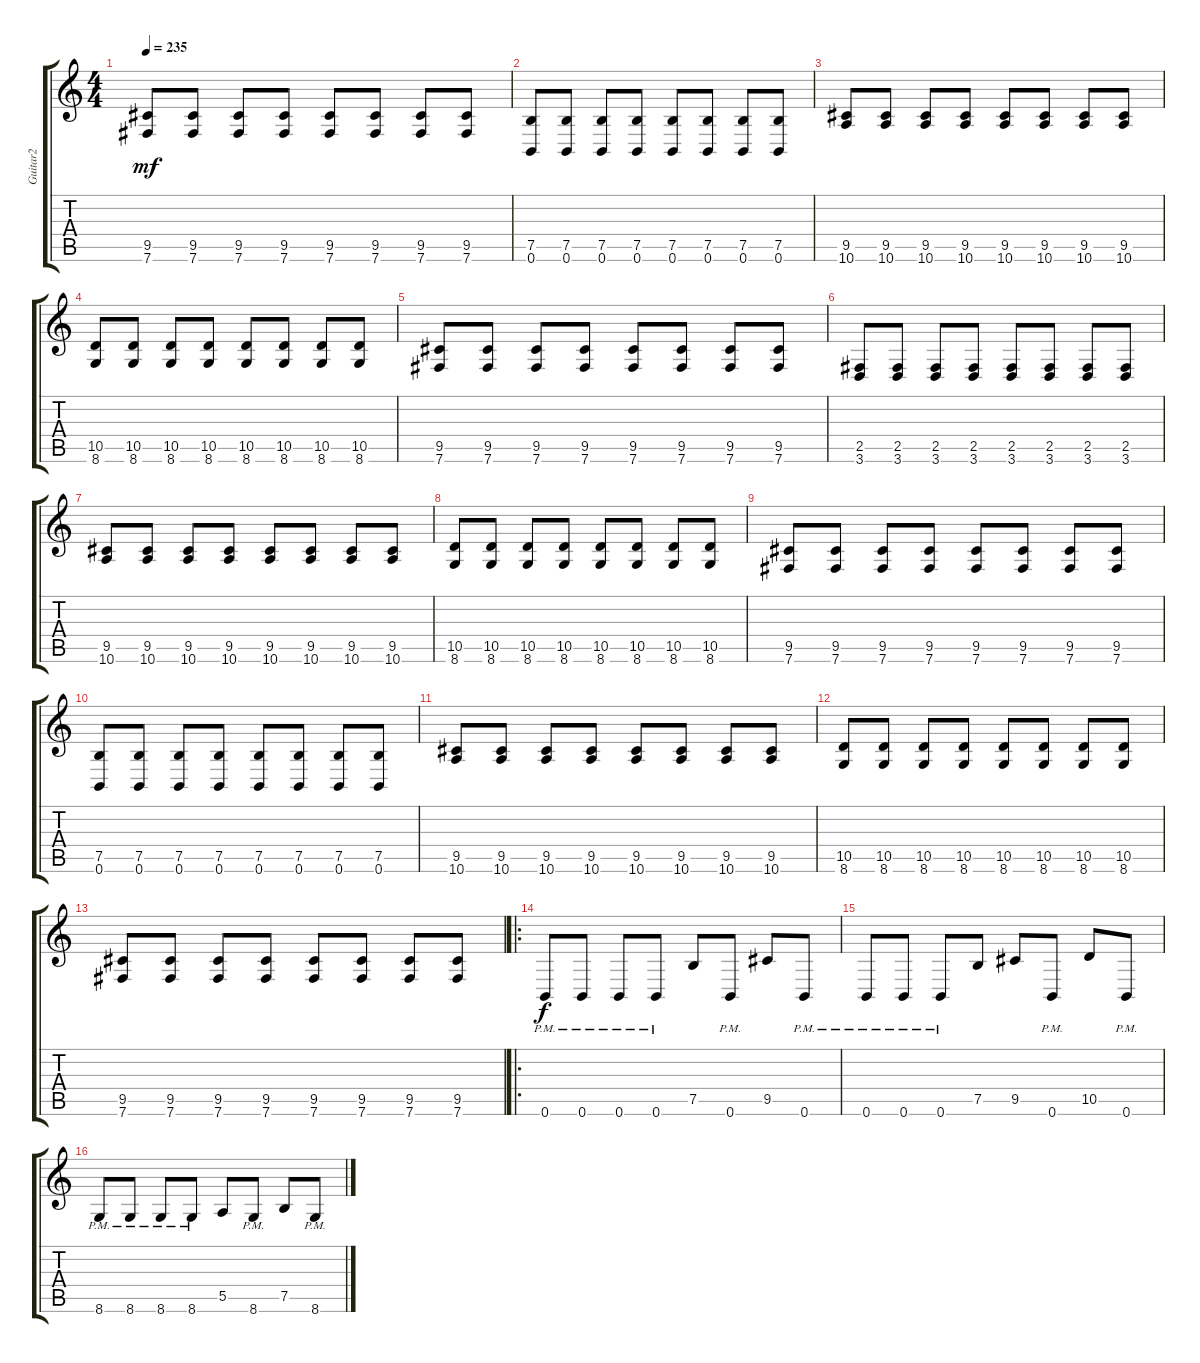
\track ("Guitar2" "Guitar2") {instrument distortionguitar}
\staff {score tabs}
\tuning (B3 Gb3 D3 A2 E2 B1) {hide}
\ts (4 4)
\tempo 235
\clef g2
\ks c
(9.5 7.6).8{dy mf} (9.5 7.6).8 (9.5 7.6).8 (9.5 7.6).8 (9.5 7.6).8 (9.5 7.6).8 (9.5 7.6).8 (9.5 7.6).8 |
(7.5 0.6).8 (7.5 0.6).8 (7.5 0.6).8 (7.5 0.6).8 (7.5 0.6).8 (7.5 0.6).8 (7.5 0.6).8 (7.5 0.6).8 |
(9.5 10.6).8 (9.5 10.6).8 (9.5 10.6).8 (9.5 10.6).8 (9.5 10.6).8 (9.5 10.6).8 (9.5 10.6).8 (9.5 10.6).8 |
(10.5 8.6).8 (10.5 8.6).8 (10.5 8.6).8 (10.5 8.6).8 (10.5 8.6).8 (10.5 8.6).8 (10.5 8.6).8 (10.5 8.6).8 |
(9.5 7.6).8 (9.5 7.6).8 (9.5 7.6).8 (9.5 7.6).8 (9.5 7.6).8 (9.5 7.6).8 (9.5 7.6).8 (9.5 7.6).8 |
(2.5 3.6).8 (2.5 3.6).8 (2.5 3.6).8 (2.5 3.6).8 (2.5 3.6).8 (2.5 3.6).8 (2.5 3.6).8 (2.5 3.6).8 |
(9.5 10.6).8 (9.5 10.6).8 (9.5 10.6).8 (9.5 10.6).8 (9.5 10.6).8 (9.5 10.6).8 (9.5 10.6).8 (9.5 10.6).8 |
(10.5 8.6).8 (10.5 8.6).8 (10.5 8.6).8 (10.5 8.6).8 (10.5 8.6).8 (10.5 8.6).8 (10.5 8.6).8 (10.5 8.6).8 |
(9.5 7.6).8 (9.5 7.6).8 (9.5 7.6).8 (9.5 7.6).8 (9.5 7.6).8 (9.5 7.6).8 (9.5 7.6).8 (9.5 7.6).8 |
(7.5 0.6).8 (7.5 0.6).8 (7.5 0.6).8 (7.5 0.6).8 (7.5 0.6).8 (7.5 0.6).8 (7.5 0.6).8 (7.5 0.6).8 |
(9.5 10.6).8 (9.5 10.6).8 (9.5 10.6).8 (9.5 10.6).8 (9.5 10.6).8 (9.5 10.6).8 (9.5 10.6).8 (9.5 10.6).8 |
(10.5 8.6).8 (10.5 8.6).8 (10.5 8.6).8 (10.5 8.6).8 (10.5 8.6).8 (10.5 8.6).8 (10.5 8.6).8 (10.5 8.6).8 |
(9.5 7.6).8 (9.5 7.6).8 (9.5 7.6).8 (9.5 7.6).8 (9.5 7.6).8 (9.5 7.6).8 (9.5 7.6).8 (9.5 7.6).8 |
\ro
0.6{pm}.8{dy f} 0.6{pm}.8 0.6{pm}.8 0.6{pm}.8 7.5.8 0.6{pm}.8 9.5.8 0.6{pm}.8 |
0.6{pm}.8 0.6{pm}.8 0.6{pm}.8 7.5.8 9.5.8 0.6{pm}.8 10.5.8 0.6{pm}.8 |
8.6{pm}.8 8.6{pm}.8 8.6{pm}.8 8.6{pm}.8 5.5.8 8.6{pm}.8 7.5.8 8.6{pm}.8
